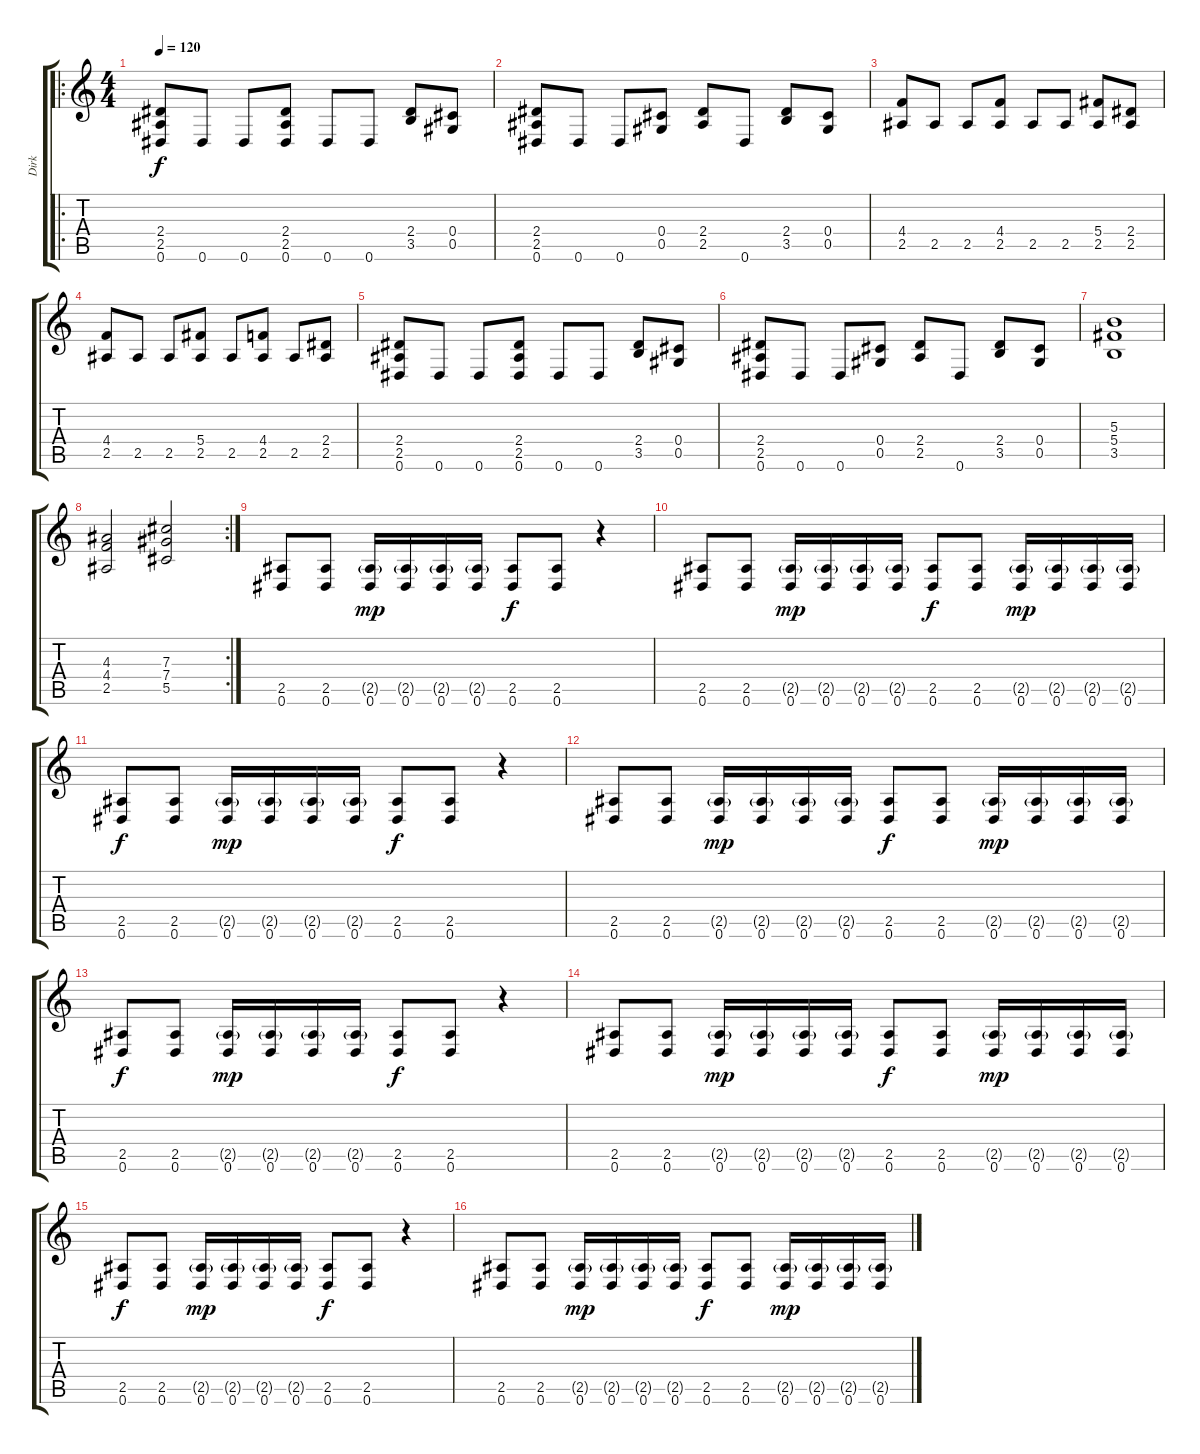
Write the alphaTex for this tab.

\track ("Dirk" "Dirk") {instrument distortionguitar}
\staff {score tabs}
\tuning (Eb4 Bb3 Gb3 Db3 Ab2 Eb2) {hide}
\ro
\ts (4 4)
\tempo 120
\clef g2
\ks c
(2.4 2.5 0.6).8{dy f} 0.6.8 0.6.8 (2.4 2.5 0.6).8 0.6.8 0.6.8 (2.4 3.5).8 (0.4 0.5).8 |
(2.4 2.5 0.6).8 0.6.8 0.6.8 (0.4 0.5).8 (2.4 2.5).8 0.6.8 (2.4 3.5).8 (0.4 0.5).8 |
(4.4 2.5).8 2.5.8 2.5.8 (4.4 2.5).8 2.5.8 2.5.8 (5.4 2.5).8 (2.4 2.5).8 |
(4.4 2.5).8 2.5.8 2.5.8 (5.4 2.5).8 2.5.8 (4.4 2.5).8 2.5.8 (2.4 2.5).8 |
(2.4 2.5 0.6).8 0.6.8 0.6.8 (2.4 2.5 0.6).8 0.6.8 0.6.8 (2.4 3.5).8 (0.4 0.5).8 |
(2.4 2.5 0.6).8 0.6.8 0.6.8 (0.4 0.5).8 (2.4 2.5).8 0.6.8 (2.4 3.5).8 (0.4 0.5).8 |
(5.3 5.4 3.5).1 |
\rc 2
(4.3 4.4 2.5).2 (7.3 7.4 5.5).2 |
(2.5 0.6).8 (2.5 0.6).8 (2.5{g} 0.6).16{dy mp} (2.5{g} 0.6).16 (2.5{g} 0.6).16 (2.5{g} 0.6).16 (2.5 0.6).8{dy f} (2.5 0.6).8 r.4 |
(2.5 0.6).8 (2.5 0.6).8 (2.5{g} 0.6).16{dy mp} (2.5{g} 0.6).16 (2.5{g} 0.6).16 (2.5{g} 0.6).16 (2.5 0.6).8{dy f} (2.5 0.6).8 (2.5{g} 0.6).16{dy mp} (2.5{g} 0.6).16 (2.5{g} 0.6).16 (2.5{g} 0.6).16 |
(2.5 0.6).8{dy f} (2.5 0.6).8 (2.5{g} 0.6).16{dy mp} (2.5{g} 0.6).16 (2.5{g} 0.6).16 (2.5{g} 0.6).16 (2.5 0.6).8{dy f} (2.5 0.6).8 r.4 |
(2.5 0.6).8 (2.5 0.6).8 (2.5{g} 0.6).16{dy mp} (2.5{g} 0.6).16 (2.5{g} 0.6).16 (2.5{g} 0.6).16 (2.5 0.6).8{dy f} (2.5 0.6).8 (2.5{g} 0.6).16{dy mp} (2.5{g} 0.6).16 (2.5{g} 0.6).16 (2.5{g} 0.6).16 |
(2.5 0.6).8{dy f} (2.5 0.6).8 (2.5{g} 0.6).16{dy mp} (2.5{g} 0.6).16 (2.5{g} 0.6).16 (2.5{g} 0.6).16 (2.5 0.6).8{dy f} (2.5 0.6).8 r.4 |
(2.5 0.6).8 (2.5 0.6).8 (2.5{g} 0.6).16{dy mp} (2.5{g} 0.6).16 (2.5{g} 0.6).16 (2.5{g} 0.6).16 (2.5 0.6).8{dy f} (2.5 0.6).8 (2.5{g} 0.6).16{dy mp} (2.5{g} 0.6).16 (2.5{g} 0.6).16 (2.5{g} 0.6).16 |
(2.5 0.6).8{dy f} (2.5 0.6).8 (2.5{g} 0.6).16{dy mp} (2.5{g} 0.6).16 (2.5{g} 0.6).16 (2.5{g} 0.6).16 (2.5 0.6).8{dy f} (2.5 0.6).8 r.4 |
(2.5 0.6).8 (2.5 0.6).8 (2.5{g} 0.6).16{dy mp} (2.5{g} 0.6).16 (2.5{g} 0.6).16 (2.5{g} 0.6).16 (2.5 0.6).8{dy f} (2.5 0.6).8 (2.5{g} 0.6).16{dy mp} (2.5{g} 0.6).16 (2.5{g} 0.6).16 (2.5{g} 0.6).16
